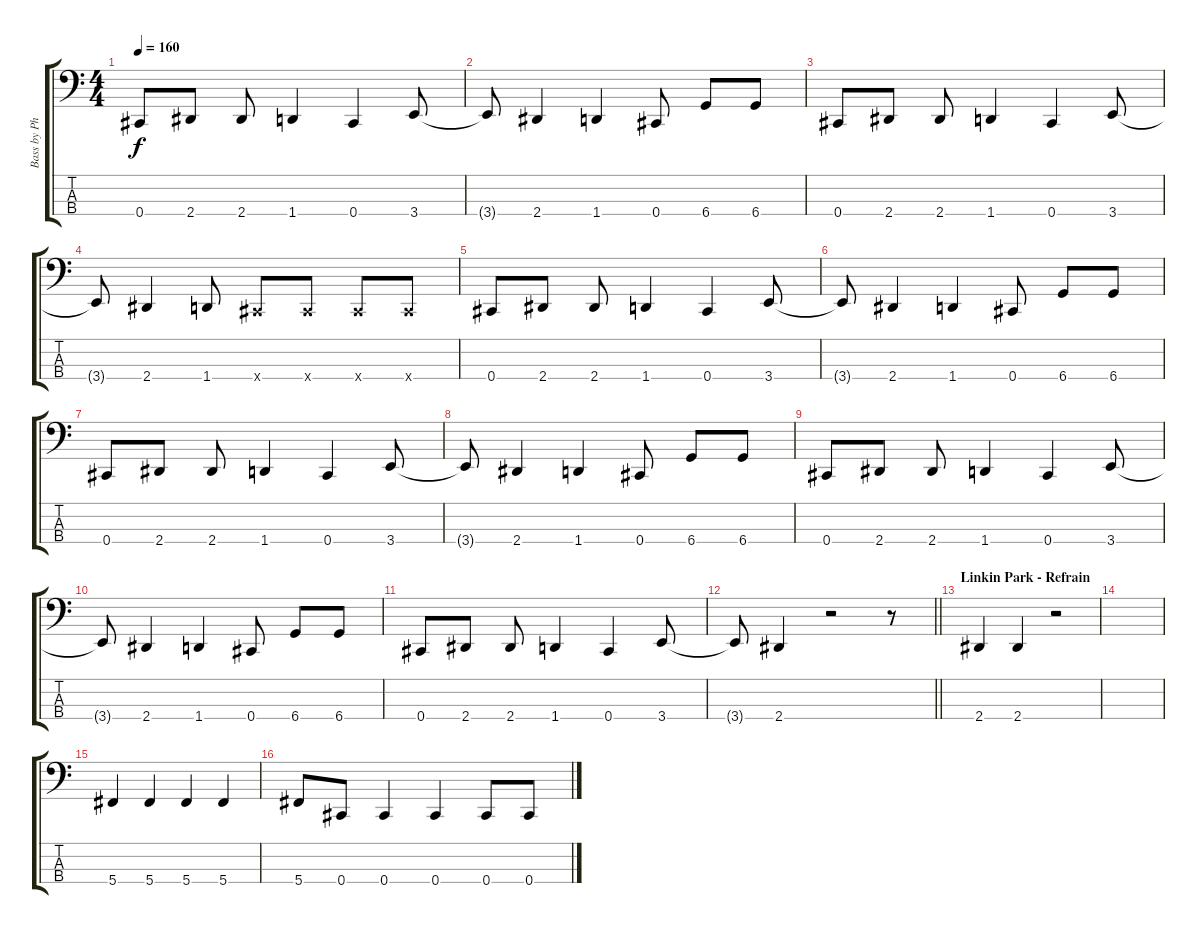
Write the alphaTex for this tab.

\track ("Bass by Phoenix" "Bass by Ph") {instrument electricbasspick}
\staff {score tabs}
\tuning (Gb2 Db2 Ab1 Db1) {hide}
\ts (4 4)
\tempo 160
\clef f4
\ks c
0.4.8{dy f} 2.4.8 2.4.8 1.4.4 0.4.4 3.4.8 |
3.4{t}.8 2.4.4 1.4.4 0.4.8 6.4.8 6.4.8 |
0.4.8 2.4.8 2.4.8 1.4.4 0.4.4 3.4.8 |
3.4{t}.8 2.4.4 1.4.8 0.4{x}.8 0.4{x}.8 0.4{x}.8 0.4{x}.8 |
0.4.8 2.4.8 2.4.8 1.4.4 0.4.4 3.4.8 |
3.4{t}.8 2.4.4 1.4.4 0.4.8 6.4.8 6.4.8 |
0.4.8 2.4.8 2.4.8 1.4.4 0.4.4 3.4.8 |
3.4{t}.8 2.4.4 1.4.4 0.4.8 6.4.8 6.4.8 |
0.4.8 2.4.8 2.4.8 1.4.4 0.4.4 3.4.8 |
3.4{t}.8 2.4.4 1.4.4 0.4.8 6.4.8 6.4.8 |
0.4.8 2.4.8 2.4.8 1.4.4 0.4.4 3.4.8 |
\barLineRight lightlight
3.4{t}.8 2.4.4 r.2 r.8 |
\section ("" "Linkin Park - Refrain")
2.4.4 2.4.4 r.2 |
|
5.4.4 5.4.4 5.4.4 5.4.4 |
5.4.8 0.4.8 0.4.4 0.4.4 0.4.8 0.4.8
